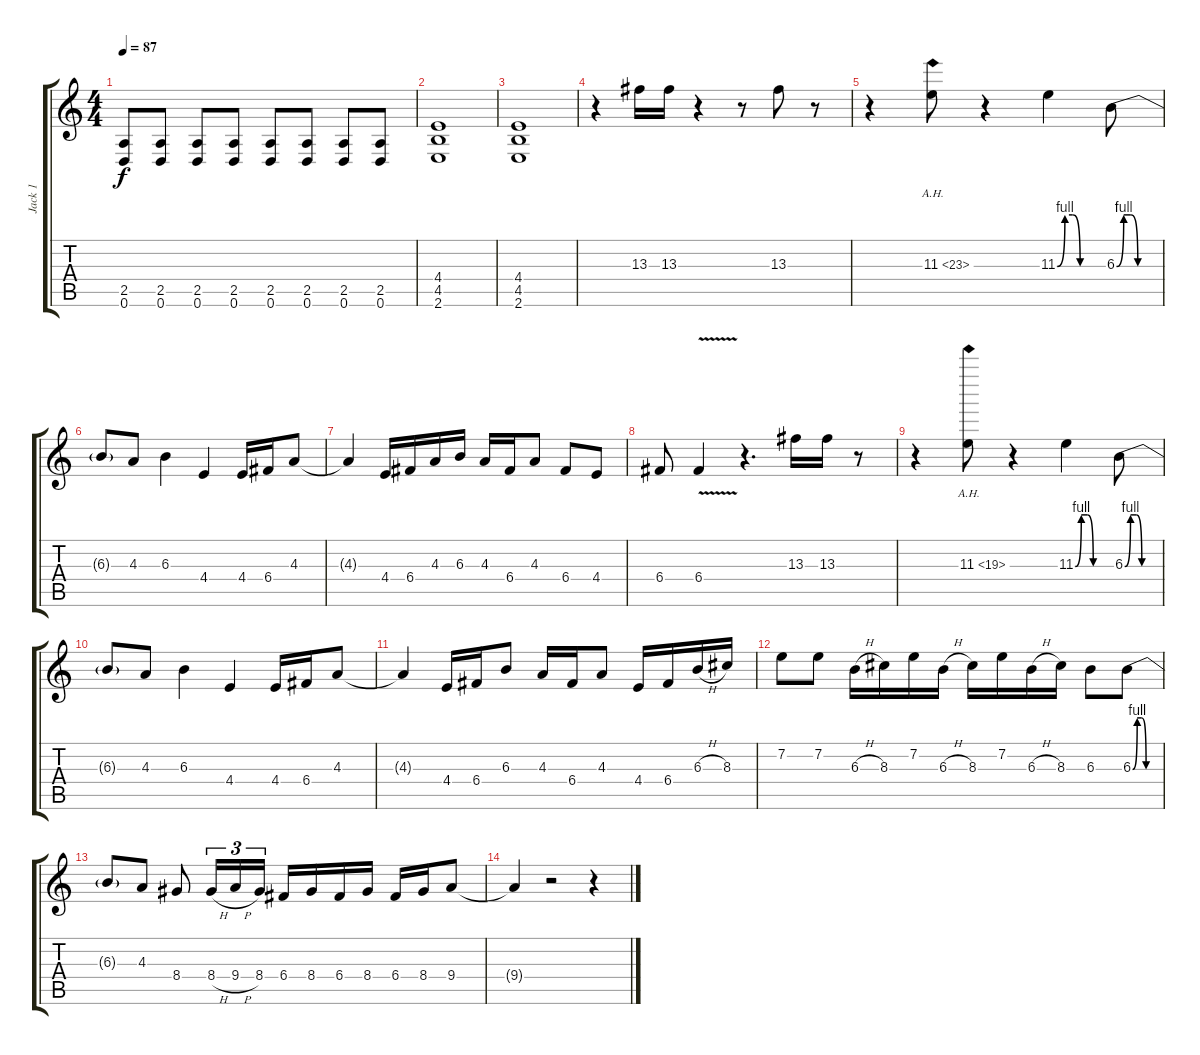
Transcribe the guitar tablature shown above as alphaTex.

\track ("Jack 1" "Jack 1") {instrument distortionguitar}
\staff {score tabs}
\tuning (D4 A3 F3 C3 G2 D2) {hide}
\ts (4 4)
\tempo 87
\clef g2
\ks c
(2.5 0.6).8{dy f} (2.5 0.6).8 (2.5 0.6).8 (2.5 0.6).8 (2.5 0.6).8 (2.5 0.6).8 (2.5 0.6).8 (2.5 0.6).8 |
(4.4 4.5 2.6).1 |
(4.4 4.5 2.6).1 |
r.4 13.3.16 13.3.16 r.4 r.8 13.3.8 r.8 |
r.4 11.3{ah 12}.8 r.4 11.3{be (custom 0 0 10 4 20 4 30 0 60 0)}.4 6.3{be (custom 0 0 10 4 20 4 30 0 60 0)}.8 |
6.3{t}.8 4.3.8 6.3.4 4.4.4 4.4.16 6.4.16 4.3.8 |
4.3{t}.4 4.4.16 6.4.16 4.3.16 6.3.16 4.3.16 6.4.16 4.3.8 6.4.8 4.4.8 |
6.4.8 6.4{v}.4 r.4{d} 13.3.16 13.3.16 r.8 |
r.4 11.3{ah 8}.8 r.4 11.3{be (custom 0 0 10 4 20 4 30 0 60 0)}.4 6.3{be (custom 0 0 10 4 20 4 30 0 60 0)}.8 |
6.3{t}.8 4.3.8 6.3.4 4.4.4 4.4.16 6.4.16 4.3.8 |
4.3{t}.4 4.4.16 6.4.16 6.3.8 4.3.16 6.4.16 4.3.8 4.4.16 6.4.16 6.3{h}.16 8.3.16 |
7.2.8 7.2.8 6.3{h}.16 8.3.16 7.2.16 6.3{h}.16 8.3.16 7.2.16 6.3{h}.16 8.3.16 6.3.8 6.3{be (custom 0 0 10 4 20 4 30 0 60 0)}.8 |
6.3{t}.8 4.3.8 8.4.8 8.4{h}.16{tu (3 2)} 9.4{h}.16{tu (3 2)} 8.4.16{tu (3 2)} 6.4.16 8.4.16 6.4.16 8.4.16 6.4.16 8.4.16 9.4.8 |
9.4{t}.4 r.2 r.4
